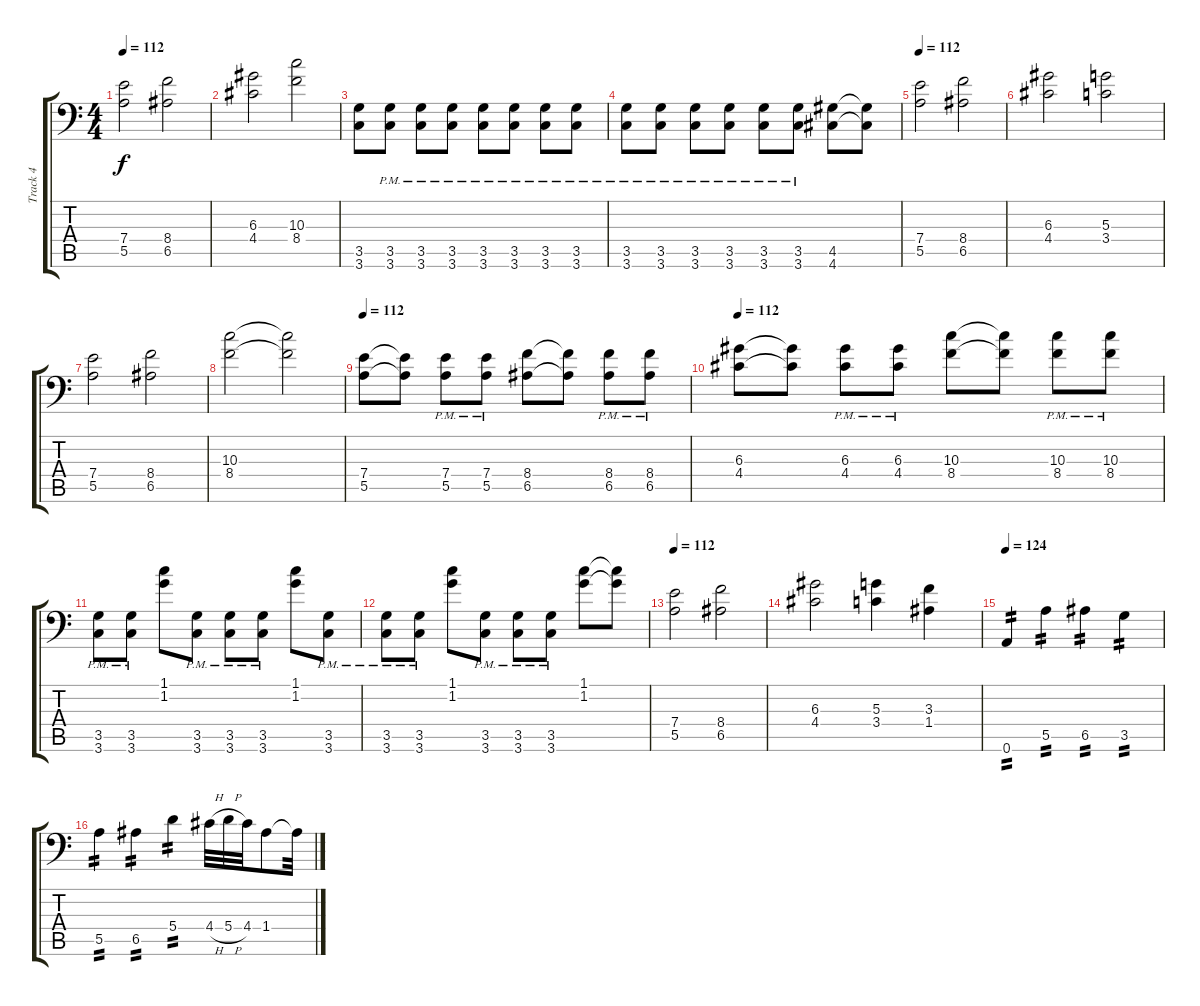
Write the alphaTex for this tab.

\track ("Track 4" "Track 4") {instrument overdrivenguitar}
\staff {score tabs}
\tuning (B3 Gb3 D3 A2 E2 A1) {hide}
\ts (4 4)
\tempo 112
\clef f4
\ks c
(7.4 5.5).2{dy f} (8.4 6.5).2 |
(6.3 4.4).2 (10.3 8.4).2 |
(3.5 3.6).8 (3.5{pm} 3.6{pm}).8 (3.5{pm} 3.6{pm}).8 (3.5{pm} 3.6{pm}).8 (3.5{pm} 3.6{pm}).8 (3.5{pm} 3.6{pm}).8 (3.5{pm} 3.6{pm}).8 (3.5{pm} 3.6{pm}).8 |
(3.5{pm} 3.6{pm}).8 (3.5{pm} 3.6{pm}).8 (3.5{pm} 3.6{pm}).8 (3.5{pm} 3.6{pm}).8 (3.5{pm} 3.6{pm}).8 (3.5{pm} 3.6{pm}).8 (4.5 4.6).8 (4.5{t} 4.6{t}).8 |
\tempo 112
(7.4 5.5).2 (8.4 6.5).2 |
(6.3 4.4).2 (5.3 3.4).2 |
(7.4 5.5).2 (8.4 6.5).2 |
(10.3 8.4).2 (10.3{t} 8.4{t}).2 |
\tempo 112
(7.4 5.5).8 (7.4{t} 5.5{t}).8 (7.4{pm} 5.5{pm}).8 (7.4{pm} 5.5{pm}).8 (8.4 6.5).8 (8.4{t} 6.5{t}).8 (8.4{pm} 6.5{pm}).8 (8.4{pm} 6.5{pm}).8 |
\tempo 112
(6.3 4.4).8 (6.3{t} 4.4{t}).8 (6.3{pm} 4.4{pm}).8 (6.3{pm} 4.4{pm}).8 (10.3 8.4).8 (10.3{t} 8.4{t}).8 (10.3{pm} 8.4{pm}).8 (10.3{pm} 8.4{pm}).8 |
(3.5{pm} 3.6{pm}).8 (3.5{pm} 3.6{pm}).8 (1.1 1.2).8 (3.5{pm} 3.6{pm}).8 (3.5{pm} 3.6{pm}).8 (3.5{pm} 3.6{pm}).8 (1.1 1.2).8 (3.5{pm} 3.6{pm}).8 |
(3.5{pm} 3.6{pm}).8 (3.5{pm} 3.6{pm}).8 (1.1 1.2).8 (3.5{pm} 3.6{pm}).8 (3.5{pm} 3.6{pm}).8 (3.5{pm} 3.6{pm}).8 (1.1 1.2).8 (1.1{t} 1.2{t}).8 |
\tempo 112
(7.4 5.5).2 (8.4 6.5).2 |
(6.3 4.4).2 (5.3 3.4).4 (3.3 1.4).4 |
\tempo 124
0.6.4{tp 2} 5.5.4{tp 2} 6.5.4{tp 2} 3.5.4{tp 2} |
5.5.4{tp 2} 6.5.4{tp 2} 5.4.4{tp 2} 4.4{h}.32 5.4{h}.32 4.4.32 1.4.8 1.4{t}.32
